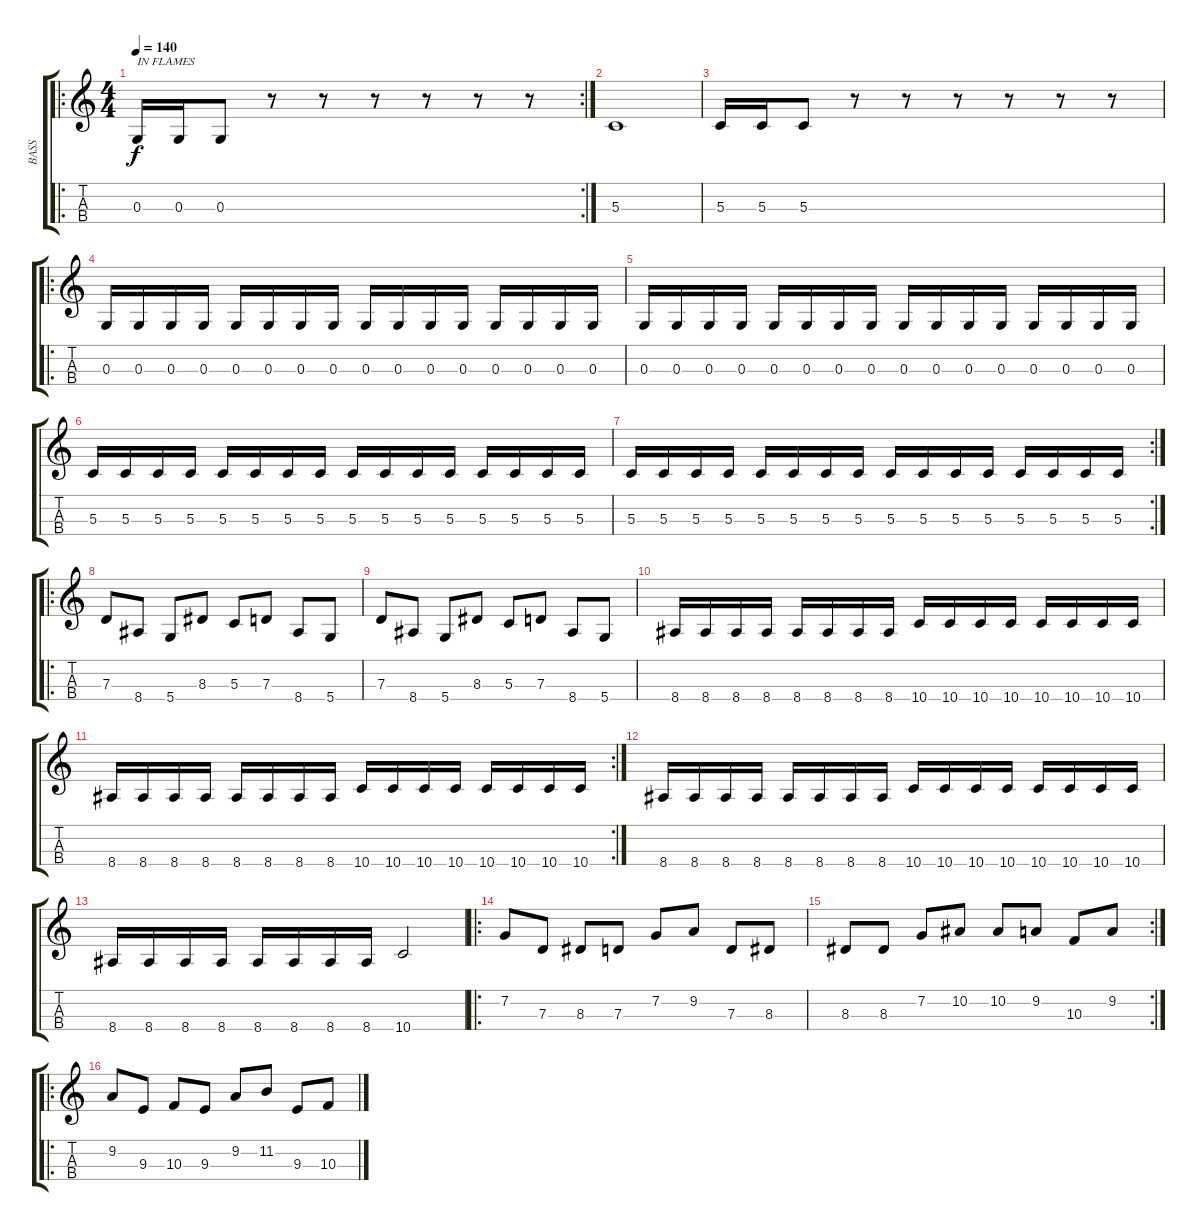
\track ("BASS" "BASS") {instrument electricbassfinger}
\staff {score tabs}
\tuning (F3 C3 G2 D2) {hide}
\ro
\rc 2
\ts (4 4)
\tempo 140
\clef g2
\ks c
0.3.16{txt "IN FLAMES" dy f instrument electricbassfinger} 0.3.16 0.3.8 r.8 r.8 r.8 r.8 r.8 r.8 |
5.3.1 |
5.3.16 5.3.16 5.3.8 r.8 r.8 r.8 r.8 r.8 r.8 |
\ro
0.3.16 0.3.16 0.3.16 0.3.16 0.3.16 0.3.16 0.3.16 0.3.16 0.3.16 0.3.16 0.3.16 0.3.16 0.3.16 0.3.16 0.3.16 0.3.16 |
0.3.16 0.3.16 0.3.16 0.3.16 0.3.16 0.3.16 0.3.16 0.3.16 0.3.16 0.3.16 0.3.16 0.3.16 0.3.16 0.3.16 0.3.16 0.3.16 |
5.3.16 5.3.16 5.3.16 5.3.16 5.3.16 5.3.16 5.3.16 5.3.16 5.3.16 5.3.16 5.3.16 5.3.16 5.3.16 5.3.16 5.3.16 5.3.16 |
\rc 2
5.3.16 5.3.16 5.3.16 5.3.16 5.3.16 5.3.16 5.3.16 5.3.16 5.3.16 5.3.16 5.3.16 5.3.16 5.3.16 5.3.16 5.3.16 5.3.16 |
\ro
7.3.8 8.4.8 5.4.8 8.3.8 5.3.8 7.3.8 8.4.8 5.4.8 |
7.3.8 8.4.8 5.4.8 8.3.8 5.3.8 7.3.8 8.4.8 5.4.8 |
8.4.16 8.4.16 8.4.16 8.4.16 8.4.16 8.4.16 8.4.16 8.4.16 10.4.16 10.4.16 10.4.16 10.4.16 10.4.16 10.4.16 10.4.16 10.4.16 |
\rc 2
8.4.16 8.4.16 8.4.16 8.4.16 8.4.16 8.4.16 8.4.16 8.4.16 10.4.16 10.4.16 10.4.16 10.4.16 10.4.16 10.4.16 10.4.16 10.4.16 |
8.4.16 8.4.16 8.4.16 8.4.16 8.4.16 8.4.16 8.4.16 8.4.16 10.4.16 10.4.16 10.4.16 10.4.16 10.4.16 10.4.16 10.4.16 10.4.16 |
8.4.16 8.4.16 8.4.16 8.4.16 8.4.16 8.4.16 8.4.16 8.4.16 10.4.2 |
\ro
7.2.8 7.3.8 8.3.8 7.3.8 7.2.8 9.2.8 7.3.8 8.3.8 |
\rc 2
8.3.8 8.3.8 7.2.8 10.2.8 10.2.8 9.2.8 10.3.8 9.2.8 |
\ro
9.2.8 9.3.8 10.3.8 9.3.8 9.2.8 11.2.8 9.3.8 10.3.8
